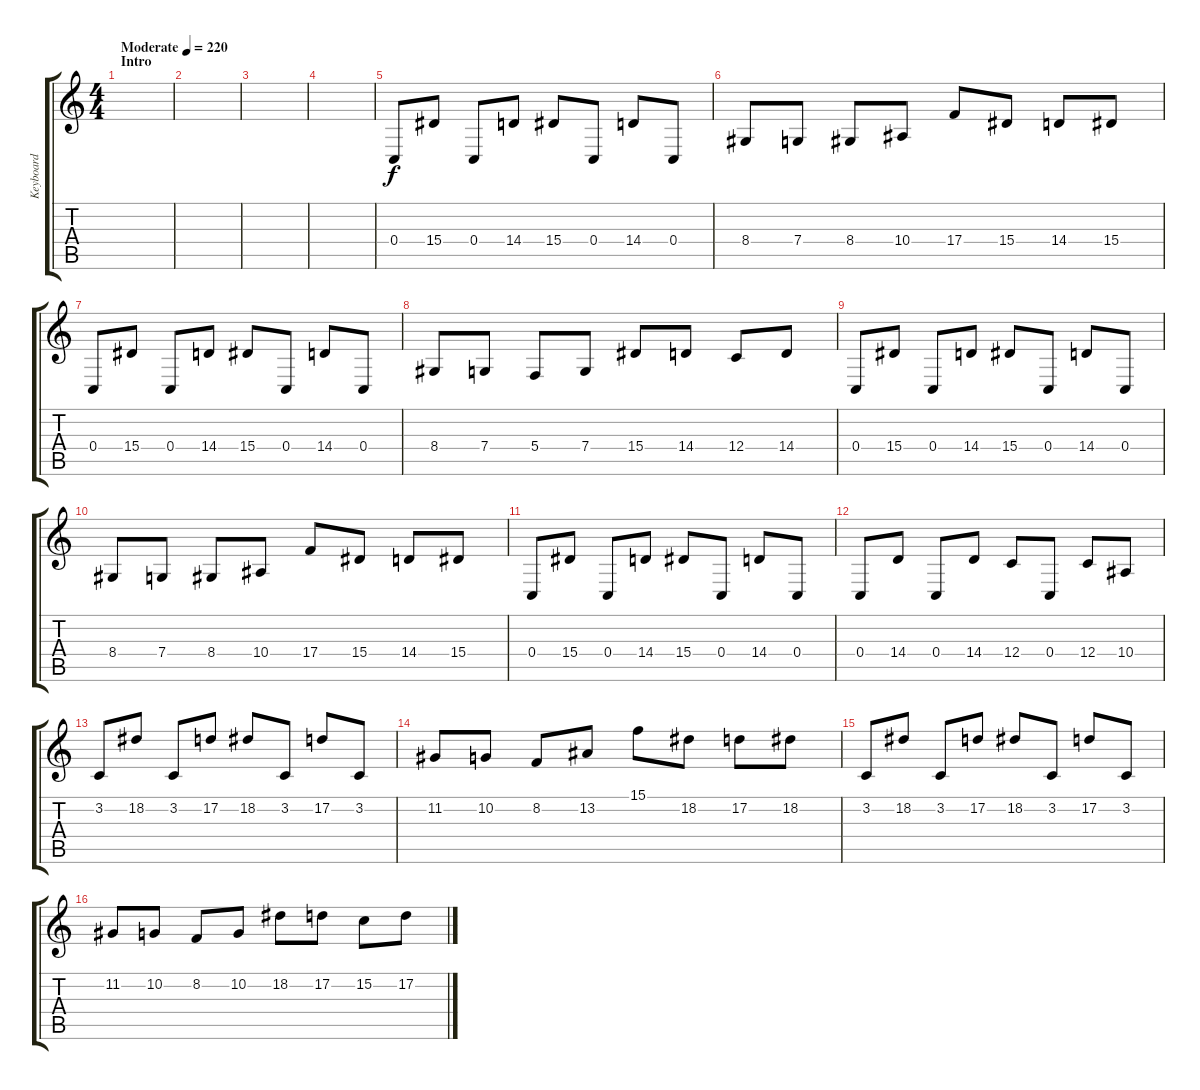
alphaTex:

\track ("Keyboard" "Keyboard") {instrument lead2sawtooth}
\staff {score tabs}
\tuning (D4 A3 F3 C3 G2 C2) {hide}
\ts (4 4)
\section ("" "Intro")
\tempo (220 "Moderate")
\clef g2
\ks c
|
|
|
|
0.4.8 15.4.8 0.4.8 14.4.8 15.4.8 0.4.8 14.4.8 0.4.8 |
8.4.8 7.4.8 8.4.8 10.4.8 17.4.8 15.4.8 14.4.8 15.4.8 |
0.4.8 15.4.8 0.4.8 14.4.8 15.4.8 0.4.8 14.4.8 0.4.8 |
8.4.8 7.4.8 5.4.8 7.4.8 15.4.8 14.4.8 12.4.8 14.4.8 |
0.4.8 15.4.8 0.4.8 14.4.8 15.4.8 0.4.8 14.4.8 0.4.8 |
8.4.8 7.4.8 8.4.8 10.4.8 17.4.8 15.4.8 14.4.8 15.4.8 |
0.4.8 15.4.8 0.4.8 14.4.8 15.4.8 0.4.8 14.4.8 0.4.8 |
0.4.8 14.4.8 0.4.8 14.4.8 12.4.8 0.4.8 12.4.8 10.4.8 |
3.2.8 18.2.8 3.2.8 17.2.8 18.2.8 3.2.8 17.2.8 3.2.8 |
11.2.8 10.2.8 8.2.8 13.2.8 15.1.8 18.2.8 17.2.8 18.2.8 |
3.2.8 18.2.8 3.2.8 17.2.8 18.2.8 3.2.8 17.2.8 3.2.8 |
11.2.8 10.2.8 8.2.8 10.2.8 18.2.8 17.2.8 15.2.8 17.2.8
